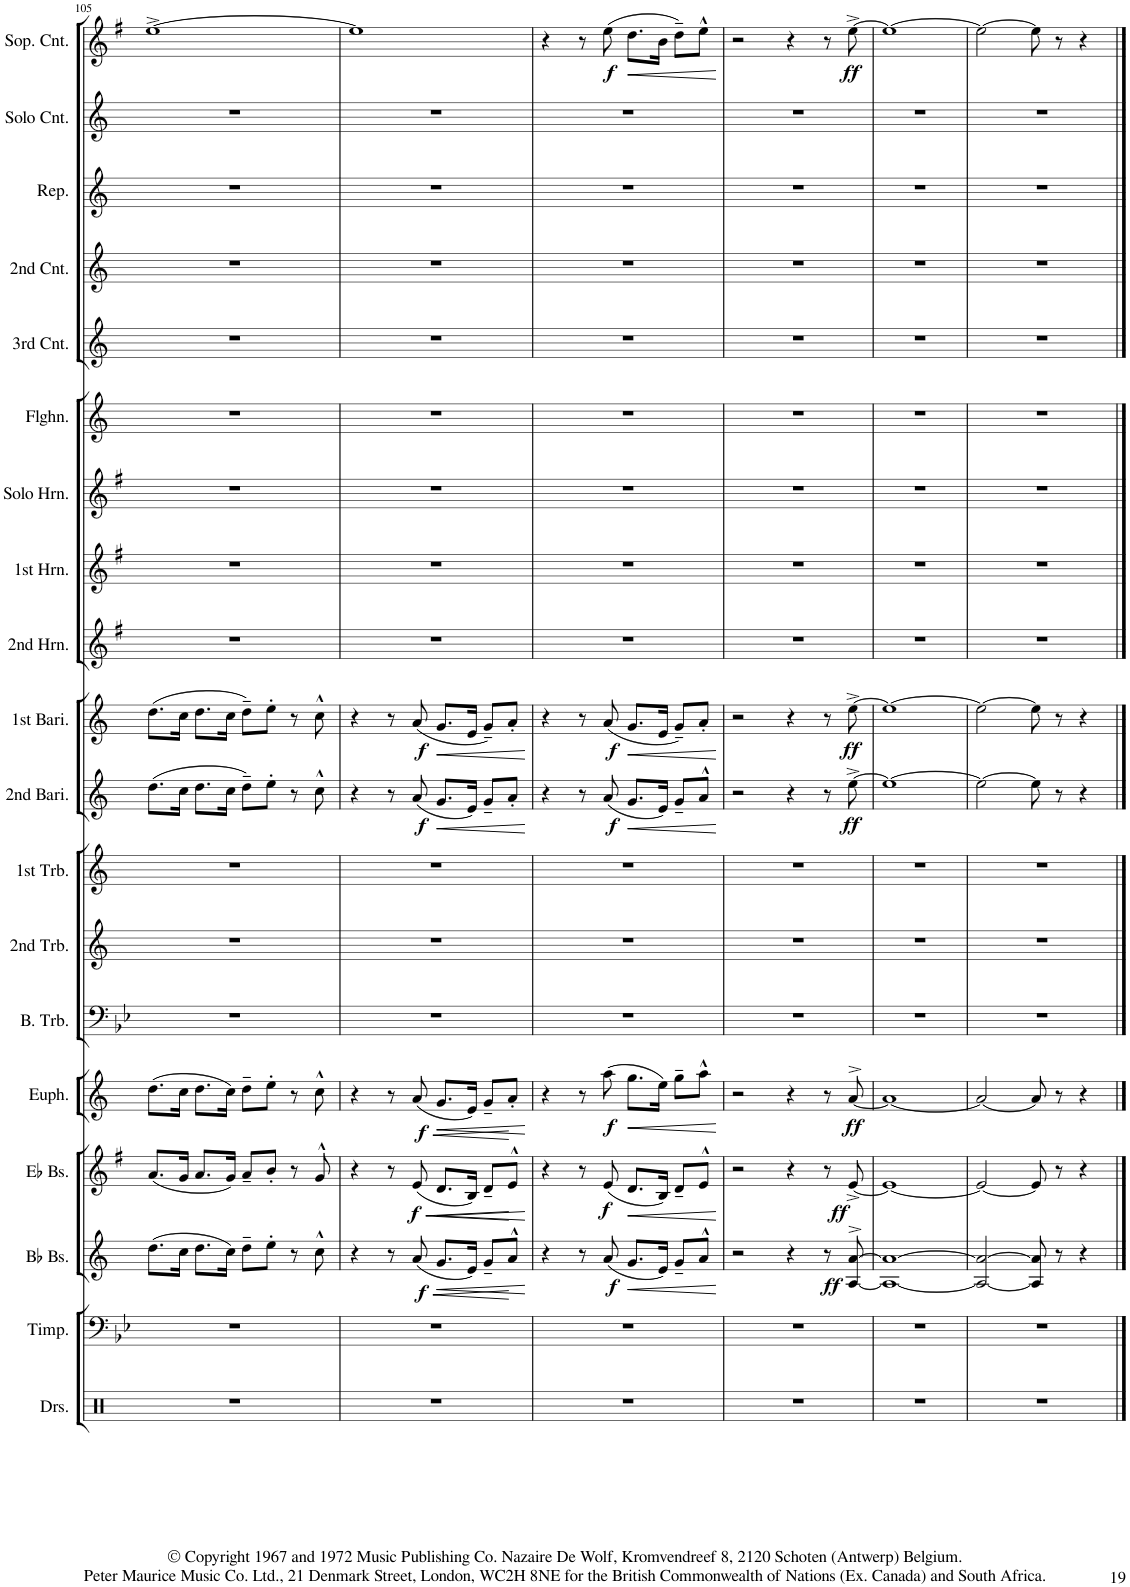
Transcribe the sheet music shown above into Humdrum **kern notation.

**kern	**kern	**kern	**dynam	**kern	**dynam	**kern	**dynam	**kern	**kern	**kern	**kern	**dynam	**kern	**dynam	**kern	**kern	**kern	**kern	**kern	**kern	**kern	**kern	**kern	**dynam
*part19	*part18	*part17	*part17	*part16	*part16	*part15	*part15	*part14	*part13	*part12	*part11	*part11	*part10	*part10	*part9	*part8	*part7	*part6	*part5	*part4	*part3	*part2	*part1	*part1
*staff19	*staff18	*staff17	*staff17	*staff16	*staff16	*staff15	*staff15	*staff14	*staff13	*staff12	*staff11	*staff11	*staff10	*staff10	*staff9	*staff8	*staff7	*staff6	*staff5	*staff4	*staff3	*staff2	*staff1	*staff1
*I"Drumset	*I"Timpani	*I"Bb Bass	*	*I"Eb Bass	*	*I"Euphonium	*	*I"Bass Trombone	*I"2nd Trombone	*I"1st Trombone	*I"2nd Baritone	*	*I"1st Baritone	*	*I"2nd Horn	*I"1st Horn	*I"Solo Horn	*I"Flugelhorn	*I"3rd Cornet	*I"2nd Cornet	*I"Repiano	*I"Solo Cornet	*I"Soprano Cornet	*
*I'Drs.	*I'Timp.	*I'Bb Bs.	*	*I'Eb Bs.	*	*I'Euph.	*	*I'B. Trb.	*I'2nd Trb.	*I'1st Trb.	*I'2nd Bari.	*	*I'1st Bari.	*	*I'2nd Hrn.	*I'1st Hrn.	*I'Solo Hrn.	*I'Flghn.	*I'3rd Cnt.	*I'2nd Cnt.	*I'Rep.	*I'Solo Cnt.	*I'Sop. Cnt.	*
!!LO:PB:g=z
*clefX	*clefF4	*clefG2	*	*clefG2	*	*clefG2	*	*clefF4	*clefG2	*clefG2	*clefG2	*	*clefG2	*	*clefG2	*clefG2	*clefG2	*clefG2	*clefG2	*clefG2	*clefG2	*clefG2	*clefG2	*
*	*	*Trd15c26	*	*Trd12c21	*	*Trd8c14	*	*Trd7c12	*Trd1c2	*Trd1c2	*Trd1c2	*	*Trd1c2	*	*Trd5c9	*Trd5c9	*Trd5c9	*Trd1c2	*Trd1c2	*Trd1c2	*Trd1c2	*Trd1c2	*Trd-2c-3	*
*k[]	*k[b-e-]	*k[]	*	*k[f#]	*	*k[]	*	*k[b-e-]	*k[]	*k[]	*k[]	*	*k[]	*	*k[f#]	*k[f#]	*k[f#]	*k[]	*k[]	*k[]	*k[]	*k[]	*k[f#]	*
*M2/2	*M2/2	*M2/2	*	*M2/2	*	*M2/2	*	*M2/2	*M2/2	*M2/2	*M2/2	*	*M2/2	*	*M2/2	*M2/2	*M2/2	*M2/2	*M2/2	*M2/2	*M2/2	*M2/2	*M2/2	*
*met(c|)	*met(c|)	*met(c|)	*	*met(c|)	*	*met(c|)	*	*met(c|)	*met(c|)	*met(c|)	*met(c|)	*	*met(c|)	*	*met(c|)	*met(c|)	*met(c|)	*met(c|)	*met(c|)	*met(c|)	*met(c|)	*met(c|)	*met(c|)	*
=105	=105	=105	=105	=105	=105	=105	=105	=105	=105	=105	=105	=105	=105	=105	=105	=105	=105	=105	=105	=105	=105	=105	=105	=105
1r	1r	(8.dd\L	.	(8.a/L	.	(8.dd\L	.	1r	1r	1r	(8.dd\L	.	(8.dd\L	.	1r	1r	1r	1r	1r	1r	1r	1r	[1ee^	.
.	.	16cc\Jk	.	16g/Jk	.	16cc\Jk	.	.	.	.	16cc\Jk	.	16cc\Jk	.	.	.	.	.	.	.	.	.	.	.
.	.	8.dd\L	.	8.a/L	.	8.dd\L	.	.	.	.	8.dd\L	.	8.dd\L	.	.	.	.	.	.	.	.	.	.	.
.	.	16cc\Jk)	.	16g/Jk)	.	16cc\Jk)	.	.	.	.	16cc\Jk	.	16cc\Jk	.	.	.	.	.	.	.	.	.	.	.
.	.	8dd~\L	.	8a~/L	.	8dd~\L	.	.	.	.	8dd~\L)	.	8dd~\L)	.	.	.	.	.	.	.	.	.	.	.
.	.	8ee'\J	.	8b'/J	.	8ee'\J	.	.	.	.	8ee'\J	.	8ee'\J	.	.	.	.	.	.	.	.	.	.	.
.	.	8r	.	8r	.	8r	.	.	.	.	8r	.	8r	.	.	.	.	.	.	.	.	.	.	.
.	.	8cc^^\	.	8g^^/	.	8cc^^\	.	.	.	.	8cc^^\	.	8cc^^\	.	.	.	.	.	.	.	.	.	.	.
=106	=106	=106	=106	=106	=106	=106	=106	=106	=106	=106	=106	=106	=106	=106	=106	=106	=106	=106	=106	=106	=106	=106	=106	=106
1r	1r	4r	.	4r	.	4r	.	1r	1r	1r	4r	.	4r	.	1r	1r	1r	1r	1r	1r	1r	1r	1ee]	.
.	.	8r	.	8r	.	8r	.	.	.	.	8r	.	8r	.	.	.	.	.	.	.	.	.	.	.
!	!	!	!LO:HP:b	!	!LO:HP:b	!	!LO:HP:b	!	!	!	!	!	!	!	!	!	!	!	!	!	!	!	!	!
!	!	!	!LO:DY:n=1:b	!	!LO:DY:n=1:b	!	!LO:DY:n=1:b	!	!	!	!	!LO:DY:b	!	!LO:DY:b	!	!	!	!	!	!	!	!	!	!
.	.	(8a/	< f	(8e/	< f	(8a/	< f	.	.	.	(8a/	f	(8a/	f	.	.	.	.	.	.	.	.	.	.
!	!	!	!LO:HP:b	!	!LO:HP:b	!	!LO:HP:b	!	!	!	!	!LO:HP:b	!	!LO:HP:b	!	!	!	!	!	!	!	!	!	!
.	.	8.g/L	<	8.d/L	<	8.g/L	<	.	.	.	8.g/L	<	8.g/L	<	.	.	.	.	.	.	.	.	.	.
.	.	16e/Jk)	.	16B/Jk)	.	16e/Jk)	.	.	.	.	16e/Jk)	.	16e/Jk	.	.	.	.	.	.	.	.	.	.	.
.	.	8g~/L	.	8d~/L	.	8g~/L	.	.	.	.	8g~/L	.	8g~/L)	.	.	.	.	.	.	.	.	.	.	.
.	.	8a^^/J	.	8e^^/J	.	8a'/J	.	.	.	.	8a'/J	.	8a'/J	.	.	.	.	.	.	.	.	.	.	.
.	.	.	[ [	.	[ [	.	[ [	.	.	.	.	[	.	[	.	.	.	.	.	.	.	.	.	.
=107	=107	=107	=107	=107	=107	=107	=107	=107	=107	=107	=107	=107	=107	=107	=107	=107	=107	=107	=107	=107	=107	=107	=107	=107
1r	1r	4r	.	4r	.	4r	.	1r	1r	1r	4r	.	4r	.	1r	1r	1r	1r	1r	1r	1r	1r	4r	.
.	.	8r	.	8r	.	8r	.	.	.	.	8r	.	8r	.	.	.	.	.	.	.	.	.	8r	.
!	!	!	!LO:DY:b	!	!LO:DY:b	!	!LO:DY:b	!	!	!	!	!LO:DY:b	!	!LO:DY:b	!	!	!	!	!	!	!	!	!	!LO:DY:b
.	.	(8a/	f	(8e/	f	(8aa\	f	.	.	.	(8a/	f	(8a/	f	.	.	.	.	.	.	.	.	(8ee\	f
!	!	!	!LO:HP:b	!	!LO:HP:b	!	!LO:HP:b	!	!	!	!	!LO:HP:b	!	!LO:HP:b	!	!	!	!	!	!	!	!	!	!LO:HP:b
.	.	8.g/L	<	8.d/L	<	8.gg\L	<	.	.	.	8.g/L	<	8.g/L	<	.	.	.	.	.	.	.	.	8.dd\L	<
.	.	16e/Jk)	.	16B/Jk)	.	16ee\Jk)	.	.	.	.	16e/Jk)	.	16e/Jk	.	.	.	.	.	.	.	.	.	16b\Jk	.
.	.	8g~/L	.	8d~/L	.	8gg~\L	.	.	.	.	8g~/L	.	8g~/L)	.	.	.	.	.	.	.	.	.	8dd~\L)	.
.	.	8a^^/J	.	8e^^/J	.	8aa^^\J	.	.	.	.	8a^^/J	.	8a'/J	.	.	.	.	.	.	.	.	.	8ee^^\J	.
.	.	.	[	.	[	.	[	.	.	.	.	[	.	[	.	.	.	.	.	.	.	.	.	[
=108	=108	=108	=108	=108	=108	=108	=108	=108	=108	=108	=108	=108	=108	=108	=108	=108	=108	=108	=108	=108	=108	=108	=108	=108
1r	1r	2r	.	2r	.	2r	.	1r	1r	1r	2r	.	2r	.	1r	1r	1r	1r	1r	1r	1r	1r	2r	.
.	.	4r	.	4r	.	4r	.	.	.	.	4r	.	4r	.	.	.	.	.	.	.	.	.	4r	.
.	.	8r	.	8r	.	8r	.	.	.	.	8r	.	8r	.	.	.	.	.	.	.	.	.	8r	.
!	!	!	!LO:DY:b	!	!LO:DY:b	!	!LO:DY:b	!	!	!	!	!LO:DY:b	!	!LO:DY:b	!	!	!	!	!	!	!	!	!	!LO:DY:b
.	.	[8A/^> [8a/^>	ff	[8e^/	ff	[8a^>/	ff	.	.	.	[8ee^>\	ff	[8ee^>\	ff	.	.	.	.	.	.	.	.	[8ee^>\	ff
=109	=109	=109	=109	=109	=109	=109	=109	=109	=109	=109	=109	=109	=109	=109	=109	=109	=109	=109	=109	=109	=109	=109	=109	=109
1r	1r	1A_ 1a_	.	1e_	.	1a_	.	1r	1r	1r	1ee_	.	1ee_	.	1r	1r	1r	1r	1r	1r	1r	1r	1ee_	.
=110	=110	=110	=110	=110	=110	=110	=110	=110	=110	=110	=110	=110	=110	=110	=110	=110	=110	=110	=110	=110	=110	=110	=110	=110
1r	1r	2A/_ 2a/_	.	2e/_	.	2a/_	.	1r	1r	1r	2ee\_	.	2ee\_	.	1r	1r	1r	1r	1r	1r	1r	1r	2ee\_	.
.	.	8A/] 8a/]	.	8e/]	.	8a/]	.	.	.	.	8ee\]	.	8ee\]	.	.	.	.	.	.	.	.	.	8ee\]	.
.	.	8r	.	8r	.	8r	.	.	.	.	8r	.	8r	.	.	.	.	.	.	.	.	.	8r	.
.	.	4r	.	4r	.	4r	.	.	.	.	4r	.	4r	.	.	.	.	.	.	.	.	.	4r	.
==	==	==	==	==	==	==	==	==	==	==	==	==	==	==	==	==	==	==	==	==	==	==	==	==
*-	*-	*-	*-	*-	*-	*-	*-	*-	*-	*-	*-	*-	*-	*-	*-	*-	*-	*-	*-	*-	*-	*-	*-	*-
